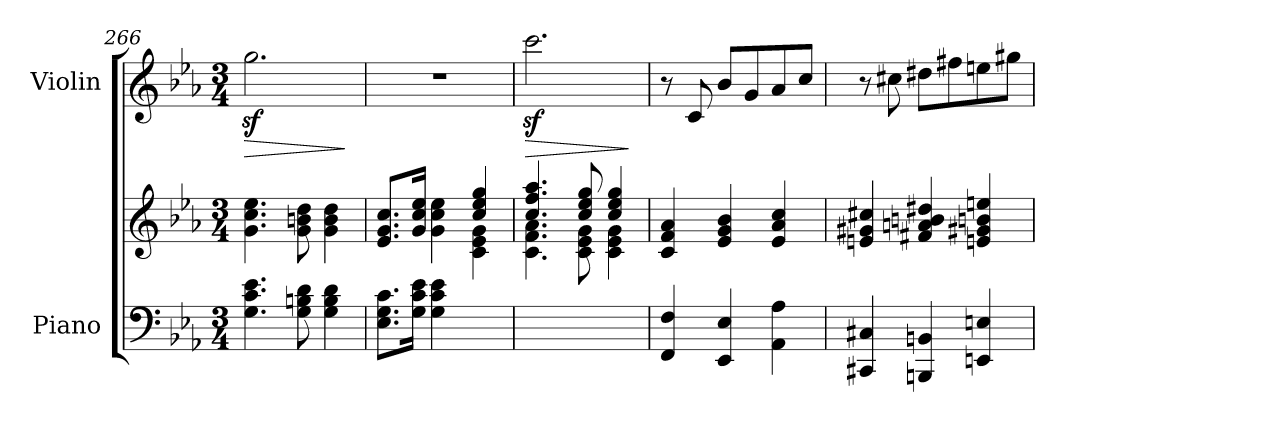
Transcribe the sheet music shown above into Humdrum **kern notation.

**kern	**kern	**kern	**dynam
*part2	*part2	*part1	*part1
*staff3	*staff2	*staff1	*staff1
*I"Piano	*	*I"Violin	*
*I'Pno	*	*I'Vln	*
*clefF4	*clefG2	*clefG2	*
*k[b-e-a-]	*k[b-e-a-]	*k[b-e-a-]	*
*M3/4	*M3/4	*M3/4	*
=266	=266	=266	=266
!	!	!	!LO:HP:b
4.G\ 4.c\ 4.e-\	4.g\ 4.cc\ 4.ee-\	2.ggz<\	>
8G\ 8Bn\ 8d\	8g\ 8bn\ 8dd\	.	.
4G\ 4B\ 4d\	4g\ 4b\ 4dd\	.	.
.	.	.	]
=267	=267	=267	=267
*	*^	*	*
8.E-\ 8.G\ 8.c\L	8.e-/ 8.g/ 8.cc/L	2ryy	2.r	.
16G\ 16c\ 16e-\Jk	16g/ 16cc/ 16ee-/Jk	.	.	.
4G\ 4c\ 4e-\	4g\ 4cc\ 4ee-\	.	.	.
4ryy	4cc/ 4ee-/ 4gg/	4c\ 4e-\ 4g\	.	.
=268	=268	=268	=268	=268
!	!	!	!	!LO:HP:b
2.ryy	4.cc/ 4.ff/ 4.aa-/	4.c\ 4.f\ 4.a-\	2.cccz<\	>
.	8cc/ 8ee-/ 8gg/	8c\ 8e-\ 8g\	.	.
.	4cc/ 4ee-/ 4gg/	4c\ 4e-\ 4g\	.	.
*	*v	*v	*	*
.	.	.	]
=269	=269	=269	=269
4FF/ 4F/	4c/ 4f/ 4a-/	8r	.
.	.	8c/	.
4EE-/ 4E-/	4e-/ 4g/ 4b-/	8b-/L	.
.	.	8g/	.
4AA-\ 4A-\	4e-/ 4a-/ 4cc/	8a-/	.
.	.	8cc/J	.
!!LO:LB:g=z
=270	=270	=270	=270
4CC#X/ 4C#X/	4en/ 4g#X/ 4cc#X/	8r	.
.	.	8cc#X\	.
4BBBn/ 4BBn/	4f#X/ 4an/ 4bn/ 4dd#X/	8dd#X\L	.
.	.	8ff#X\	.
4EEn/ 4En/	4en/ 4g#X/ 4bn/ 4een/	8een\	.
.	.	8gg#X\J	.
=	=	=	=
*-	*-	*-	*-
